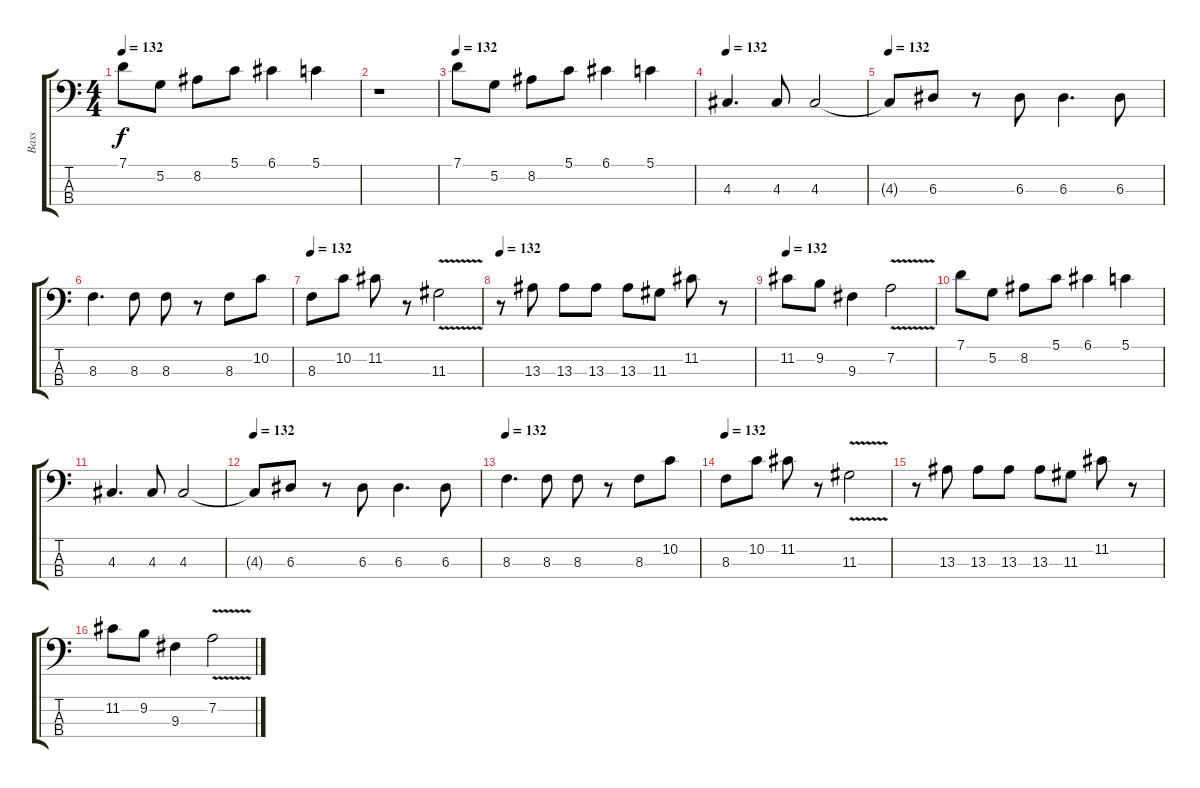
\track ("Bass" "Bass") {instrument fretlessbass}
\staff {score tabs}
\tuning (G2 D2 A1 E1) {hide}
\ts (4 4)
\tempo 132
\clef f4
\ks c
7.1.8{dy f} 5.2.8 8.2.8 5.1.8 6.1.4 5.1.4 |
r.1 |
\tempo 132
7.1.8 5.2.8 8.2.8 5.1.8 6.1.4 5.1.4 |
\tempo 132
4.3.4{d} 4.3.8 4.3.2 |
\tempo 132
4.3{t}.8 6.3.8 r.8 6.3.8 6.3.4{d} 6.3.8 |
8.3.4{d} 8.3.8 8.3.8 r.8 8.3.8 10.2.8 |
\tempo 132
8.3.8 10.2.8 11.2.8 r.8 11.3{v}.2 |
\tempo 132
r.8 13.3.8 13.3.8 13.3.8 13.3.8 11.3.8 11.2.8 r.8 |
\tempo 132
11.2.8 9.2.8 9.3.4 7.2{v}.2 |
7.1.8 5.2.8 8.2.8 5.1.8 6.1.4 5.1.4 |
4.3.4{d} 4.3.8 4.3.2 |
\tempo 132
4.3{t}.8 6.3.8 r.8 6.3.8 6.3.4{d} 6.3.8 |
\tempo 132
8.3.4{d} 8.3.8 8.3.8 r.8 8.3.8 10.2.8 |
\tempo 132
8.3.8 10.2.8 11.2.8 r.8 11.3{v}.2 |
r.8 13.3.8 13.3.8 13.3.8 13.3.8 11.3.8 11.2.8 r.8 |
11.2.8 9.2.8 9.3.4 7.2{v}.2
